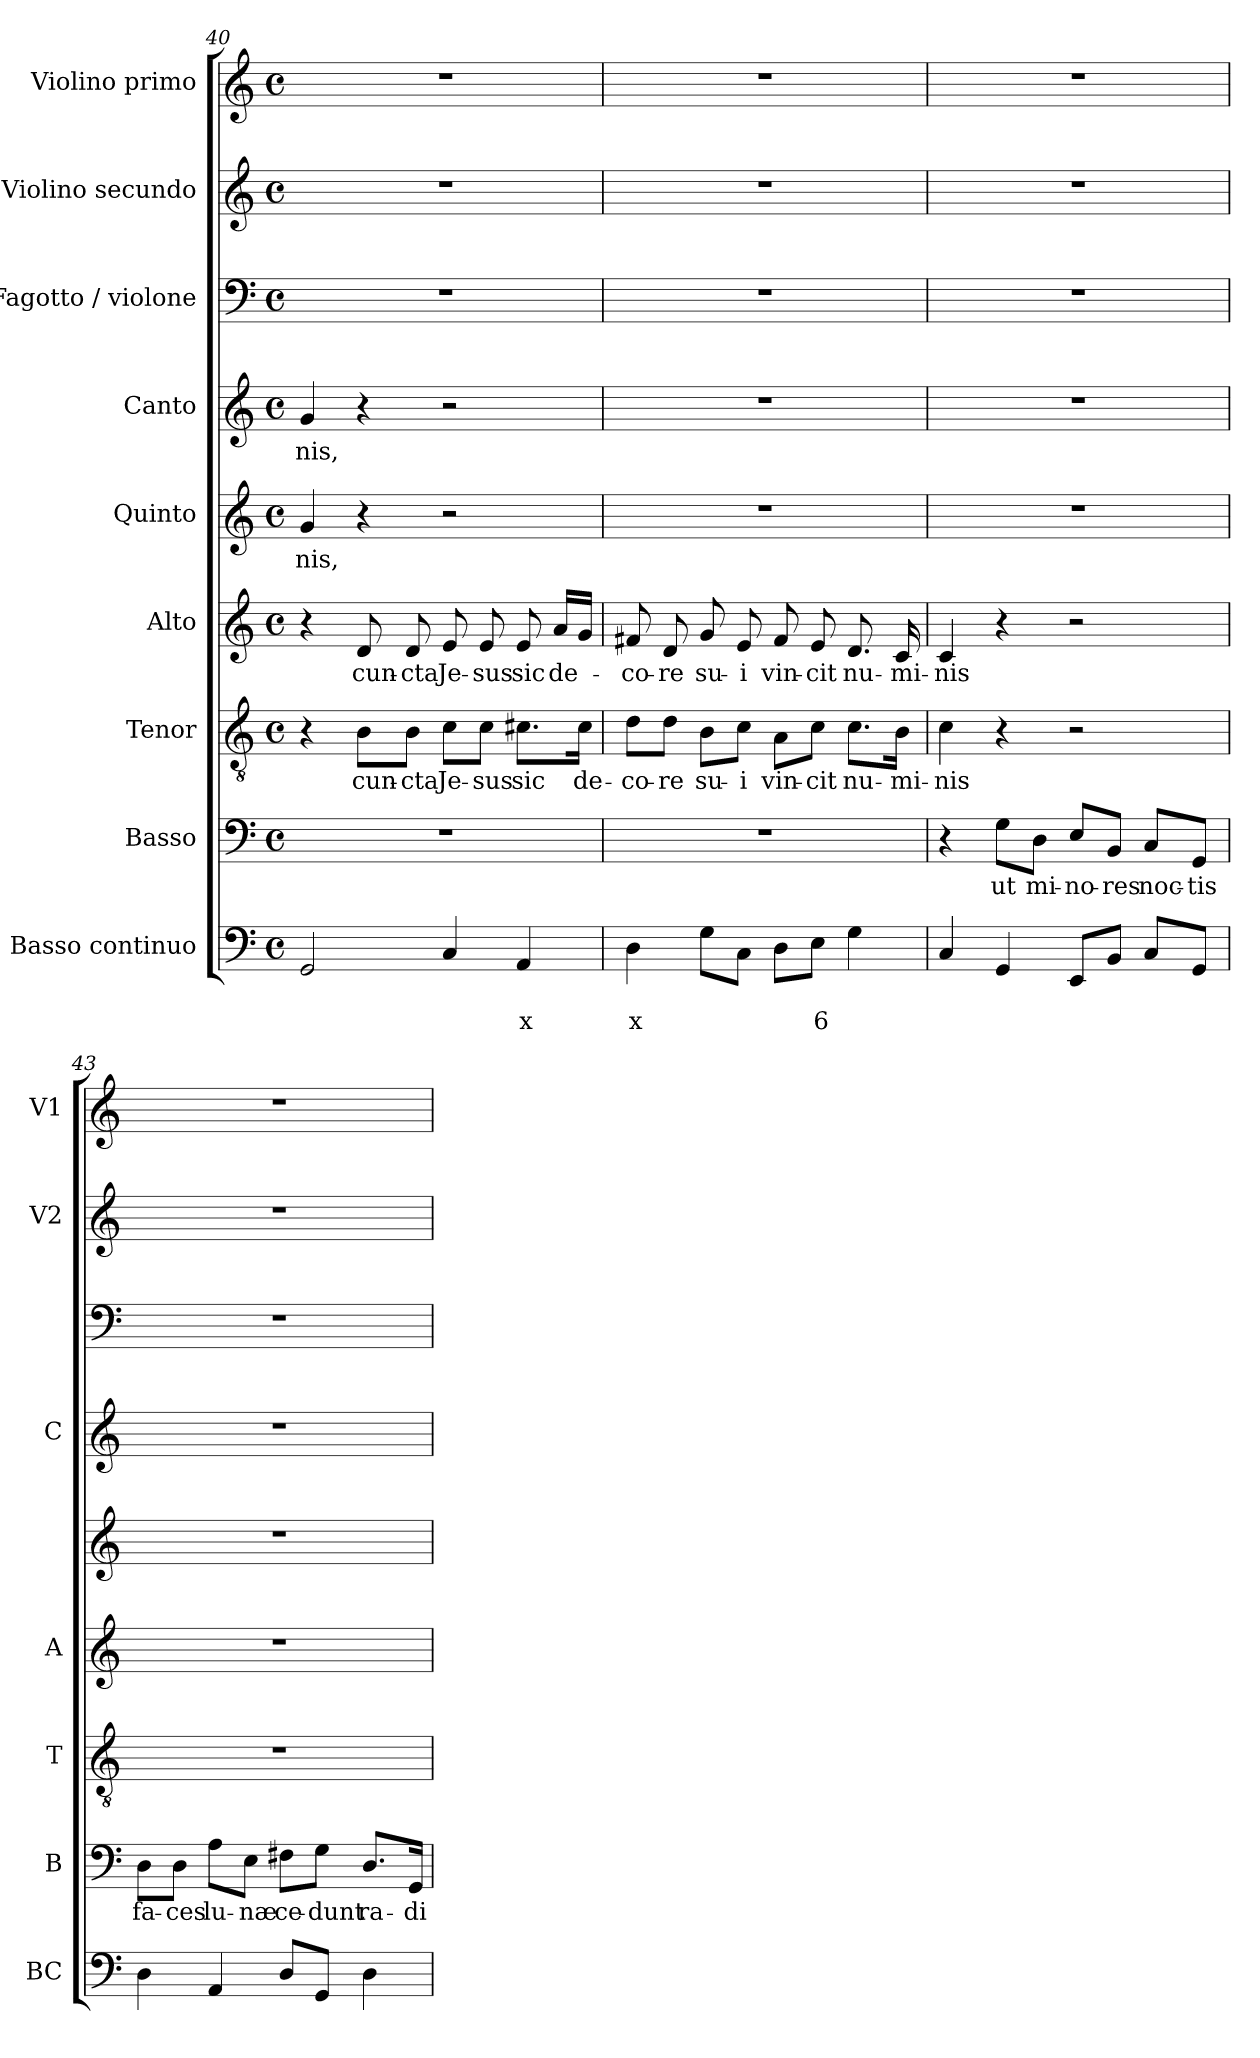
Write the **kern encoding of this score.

**kern	**text	**text	**kern	**text	**kern	**text	**kern	**text	**kern	**text	**kern	**text	**kern	**kern	**kern
*part9	*part9	*part9	*part8	*part8	*part7	*part7	*part6	*part6	*part5	*part5	*part4	*part4	*part3	*part2	*part1
*staff9	*staff9	*staff9	*staff8	*staff8	*staff7	*staff7	*staff6	*staff6	*staff5	*staff5	*staff4	*staff4	*staff3	*staff2	*staff1
*I"Basso continuo	*	*	*I"Basso	*	*I"Tenor	*	*I"Alto	*	*I"Quinto	*	*I"Canto	*	*I"Fagotto / violone	*I"Violino secundo	*I"Violino primo
*I'BC	*	*	*I'B	*	*I'T	*	*I'A	*	*	*	*I'C	*	*	*I'V2	*I'V1
*clefF4	*	*	*clefF4	*	*clefGv2	*	*clefG2	*	*clefG2	*	*clefG2	*	*clefF4	*clefG2	*clefG2
*k[]	*	*	*k[]	*	*k[]	*	*k[]	*	*k[]	*	*k[]	*	*k[]	*k[]	*k[]
*C:	*	*	*C:	*	*C:	*	*C:	*	*C:	*	*C:	*	*C:	*C:	*C:
*M4/4	*	*	*M4/4	*	*M4/4	*	*M4/4	*	*M4/4	*	*M4/4	*	*M4/4	*M4/4	*M4/4
*met(c)	*	*	*met(c)	*	*met(c)	*	*met(c)	*	*met(c)	*	*met(c)	*	*met(c)	*met(c)	*met(c)
=40	=40	=40	=40	=40	=40	=40	=40	=40	=40	=40	=40	=40	=40	=40	=40
!	!	!	!	!	!	!	!	!	!	!LO:LY:b	!	!LO:LY:b	!	!	!
2GG/	.	.	1r	.	4r	.	4r	.	4g/	-nis,	4g/	-nis,	1r	1r	1r
!	!	!	!	!	!	!LO:LY:b	!	!LO:LY:b	!	!	!	!	!	!	!
.	.	.	.	.	8B\L	cun-	8d/	cun-	4r	.	4r	.	.	.	.
!	!	!	!	!	!	!LO:LY:b	!	!LO:LY:b	!	!	!	!	!	!	!
.	.	.	.	.	8B\J	-cta	8d/	-cta	.	.	.	.	.	.	.
!	!	!	!	!	!	!LO:LY:b	!	!LO:LY:b	!	!	!	!	!	!	!
4C/	.	.	.	.	8c\L	Je-	8e/	Je-	2r	.	2r	.	.	.	.
!	!	!	!	!	!	!LO:LY:b	!	!LO:LY:b	!	!	!	!	!	!	!
.	.	.	.	.	8c\J	-sus	8e/	-sus	.	.	.	.	.	.	.
!	!	!LO:LY:b	!	!	!	!LO:LY:b	!	!LO:LY:b	!	!	!	!	!	!	!
4AA/	.	x	.	.	8.c#X\L	sic	8e/	sic	.	.	.	.	.	.	.
!	!	!	!	!	!	!	!	!LO:LY:b	!	!	!	!	!	!	!
.	.	.	.	.	.	.	16a/LL	de-	.	.	.	.	.	.	.
!	!	!	!	!	!	!LO:LY:b	!	!	!	!	!	!	!	!	!
.	.	.	.	.	16c#\Jk	de-	16g/JJ	.	.	.	.	.	.	.	.
=41	=41	=41	=41	=41	=41	=41	=41	=41	=41	=41	=41	=41	=41	=41	=41
!	!	!LO:LY:b	!	!	!	!LO:LY:b	!	!LO:LY:b	!	!	!	!	!	!	!
4D\	.	x	1r	.	8d\L	-co-	8f#X/	-co-	1r	.	1r	.	1r	1r	1r
!	!	!	!	!	!	!LO:LY:b	!	!LO:LY:b	!	!	!	!	!	!	!
.	.	.	.	.	8d\J	-re	8d/	-re	.	.	.	.	.	.	.
!	!	!	!	!	!	!LO:LY:b	!	!LO:LY:b	!	!	!	!	!	!	!
8G\L	.	.	.	.	8B\L	su-	8g/	su-	.	.	.	.	.	.	.
!	!	!	!	!	!	!LO:LY:b	!	!LO:LY:b	!	!	!	!	!	!	!
8C\J	.	.	.	.	8c\J	-i	8e/	-i	.	.	.	.	.	.	.
!	!	!	!	!	!	!LO:LY:b	!	!LO:LY:b	!	!	!	!	!	!	!
8D\L	.	.	.	.	8A\L	vin-	8f#/	vin-	.	.	.	.	.	.	.
!	!	!LO:LY:b	!	!	!	!LO:LY:b	!	!LO:LY:b	!	!	!	!	!	!	!
8E\J	.	6	.	.	8c\J	-cit	8e/	-cit	.	.	.	.	.	.	.
!	!	!	!	!	!	!LO:LY:b	!	!LO:LY:b	!	!	!	!	!	!	!
4G\	.	.	.	.	8.c\L	nu-	8.d/	nu-	.	.	.	.	.	.	.
!	!	!	!	!	!	!LO:LY:b	!	!LO:LY:b	!	!	!	!	!	!	!
.	.	.	.	.	16B\Jk	-mi-	16c/	-mi-	.	.	.	.	.	.	.
!!LO:LB:g=z
=42	=42	=42	=42	=42	=42	=42	=42	=42	=42	=42	=42	=42	=42	=42	=42
!	!	!	!	!	!	!LO:LY:b	!	!LO:LY:b	!	!	!	!	!	!	!
4C/	.	.	4r	.	4c\	-nis	4c/	-nis	1r	.	1r	.	1r	1r	1r
!	!	!	!	!LO:LY:b	!	!	!	!	!	!	!	!	!	!	!
4GG/	.	.	8G\L	ut	4r	.	4r	.	.	.	.	.	.	.	.
!	!	!	!	!LO:LY:b	!	!	!	!	!	!	!	!	!	!	!
.	.	.	8D\J	mi-	.	.	.	.	.	.	.	.	.	.	.
!	!	!	!	!LO:LY:b	!	!	!	!	!	!	!	!	!	!	!
8EE/L	.	.	8E/L	-no-	2r	.	2r	.	.	.	.	.	.	.	.
!	!	!	!	!LO:LY:b	!	!	!	!	!	!	!	!	!	!	!
8BB/J	.	.	8BB/J	-res	.	.	.	.	.	.	.	.	.	.	.
!	!	!	!	!LO:LY:b	!	!	!	!	!	!	!	!	!	!	!
8C/L	.	.	8C/L	noc-	.	.	.	.	.	.	.	.	.	.	.
!	!	!	!	!LO:LY:b	!	!	!	!	!	!	!	!	!	!	!
8GG/J	.	.	8GG/J	-tis	.	.	.	.	.	.	.	.	.	.	.
=43	=43	=43	=43	=43	=43	=43	=43	=43	=43	=43	=43	=43	=43	=43	=43
!	!	!	!	!LO:LY:b	!	!	!	!	!	!	!	!	!	!	!
4D\	.	.	8D\L	fa-	1r	.	1r	.	1r	.	1r	.	1r	1r	1r
!	!	!	!	!LO:LY:b	!	!	!	!	!	!	!	!	!	!	!
.	.	.	8D\J	-ces	.	.	.	.	.	.	.	.	.	.	.
!	!	!	!	!LO:LY:b	!	!	!	!	!	!	!	!	!	!	!
4AA/	.	.	8A\L	lu-	.	.	.	.	.	.	.	.	.	.	.
!	!	!	!	!LO:LY:b	!	!	!	!	!	!	!	!	!	!	!
.	.	.	8E\J	-næ	.	.	.	.	.	.	.	.	.	.	.
!	!	!	!	!LO:LY:b	!	!	!	!	!	!	!	!	!	!	!
8D/L	.	.	8F#X\L	ce-	.	.	.	.	.	.	.	.	.	.	.
!	!	!	!	!LO:LY:b	!	!	!	!	!	!	!	!	!	!	!
8GG/J	.	.	8G\J	-dunt	.	.	.	.	.	.	.	.	.	.	.
!	!	!	!	!LO:LY:b	!	!	!	!	!	!	!	!	!	!	!
4D\	.	.	8.D/L	ra-	.	.	.	.	.	.	.	.	.	.	.
!	!	!	!	!LO:LY:b	!	!	!	!	!	!	!	!	!	!	!
.	.	.	16GG/Jk	-di-	.	.	.	.	.	.	.	.	.	.	.
=	=	=	=	=	=	=	=	=	=	=	=	=	=	=	=
*-	*-	*-	*-	*-	*-	*-	*-	*-	*-	*-	*-	*-	*-	*-	*-
